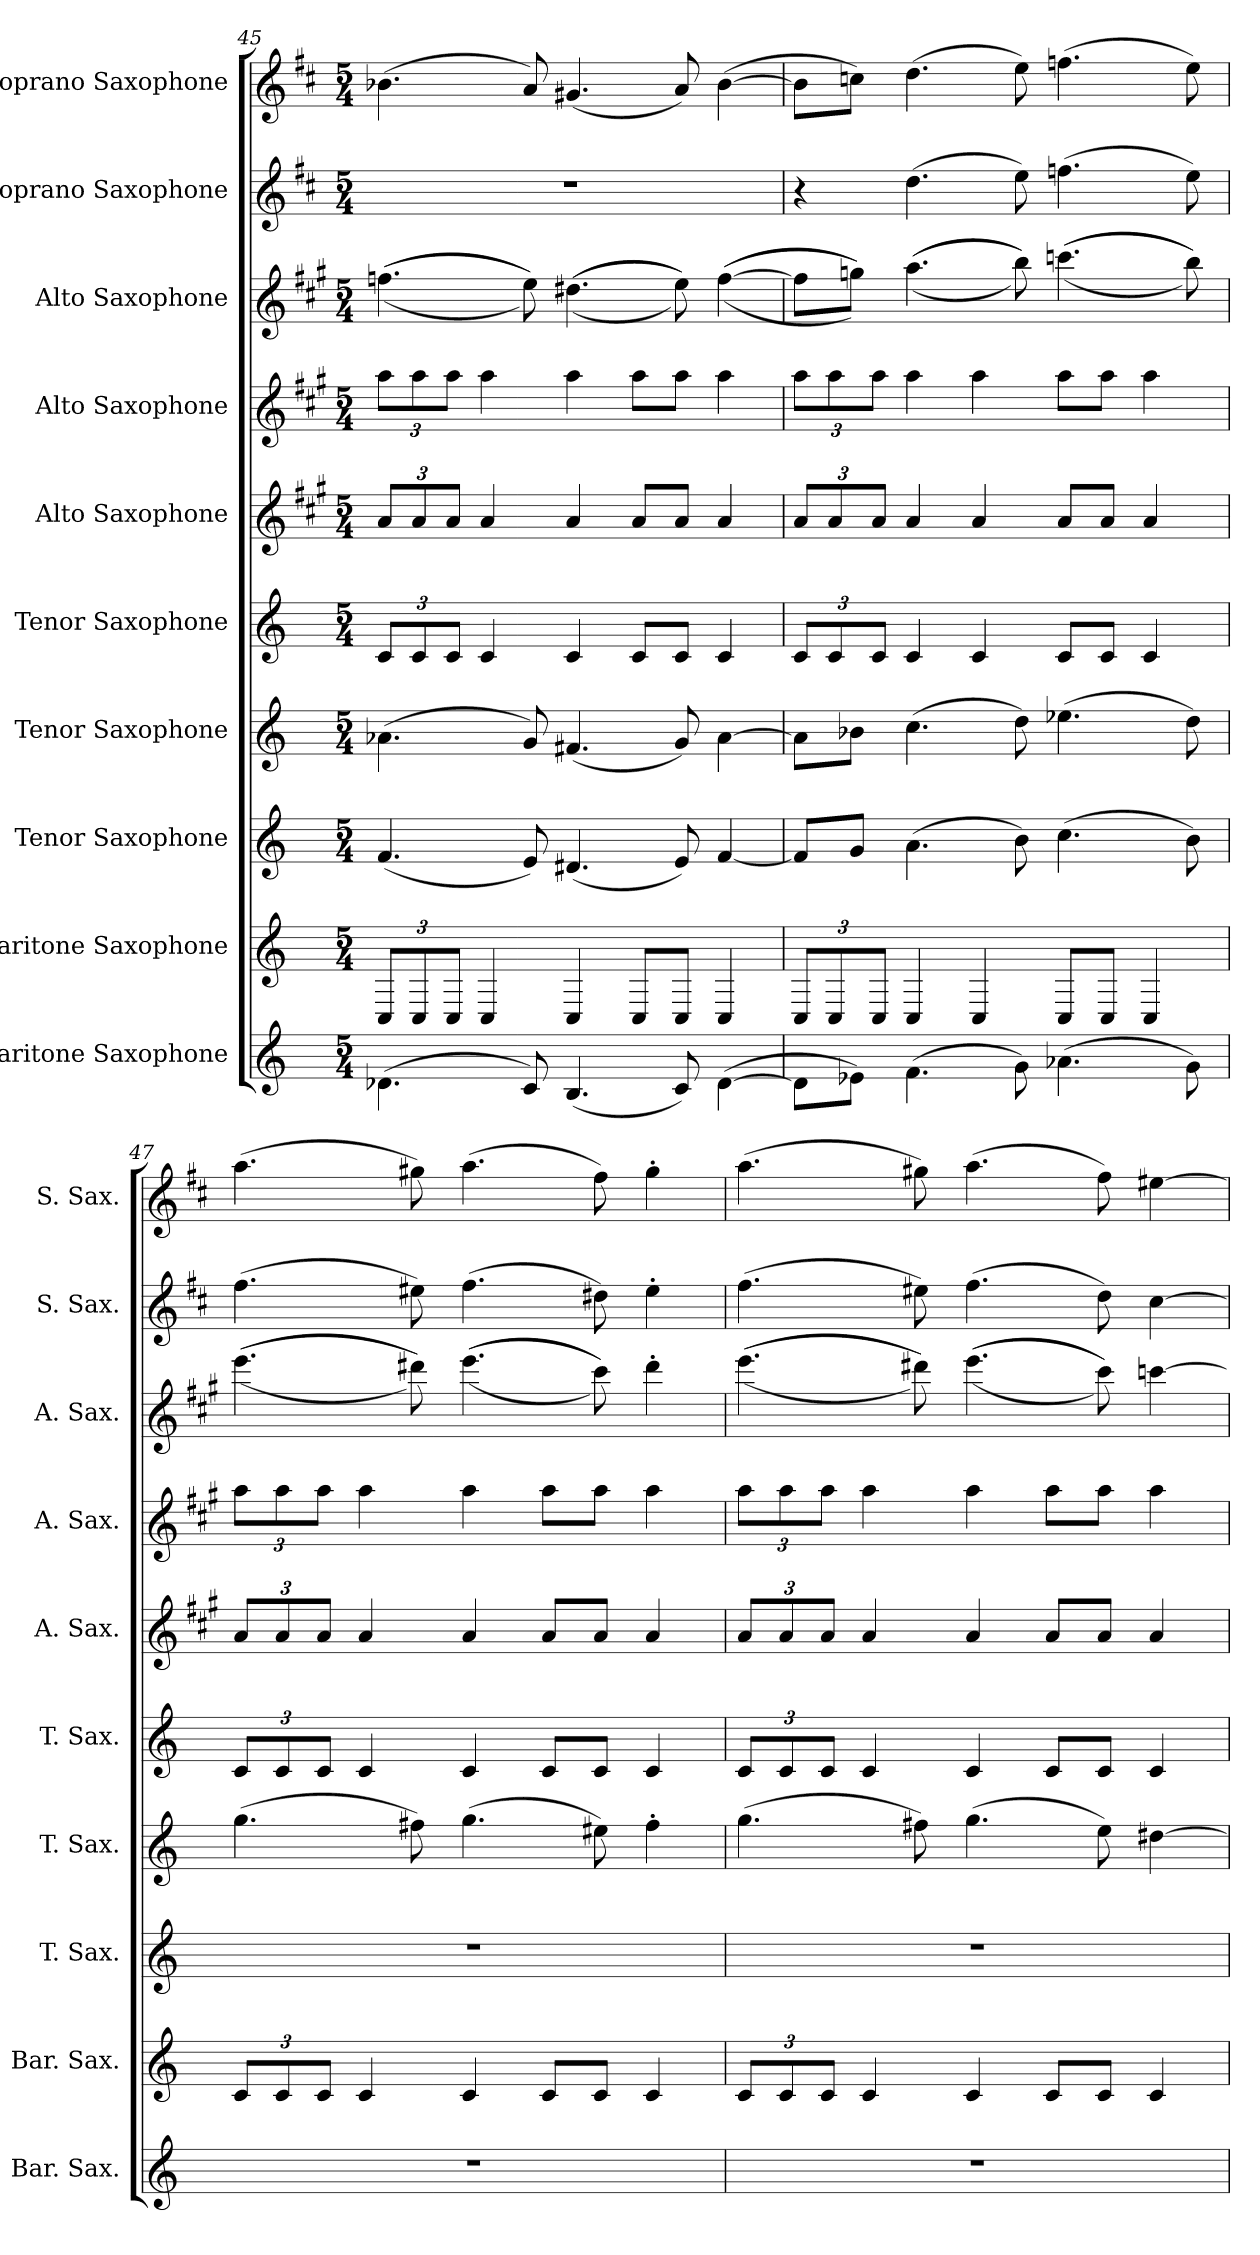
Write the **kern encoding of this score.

**kern	**kern	**kern	**kern	**kern	**kern	**kern	**kern	**dynam	**kern	**dynam	**kern	**dynam
*part10	*part9	*part8	*part7	*part6	*part5	*part4	*part3	*part3	*part2	*part2	*part1	*part1
*staff10	*staff9	*staff8	*staff7	*staff6	*staff5	*staff4	*staff3	*staff3	*staff2	*staff2	*staff1	*staff1
*I"Baritone Saxophone	*I"Baritone Saxophone	*I"Tenor Saxophone	*I"Tenor Saxophone	*I"Tenor Saxophone	*I"Alto Saxophone	*I"Alto Saxophone	*I"Alto Saxophone	*	*I"Soprano Saxophone	*	*I"Soprano Saxophone	*
*I'Bar. Sax.	*I'Bar. Sax.	*I'T. Sax.	*I'T. Sax.	*I'T. Sax.	*I'A. Sax.	*I'A. Sax.	*I'A. Sax.	*	*I'S. Sax.	*	*I'S. Sax.	*
*clefG2	*clefG2	*clefG2	*clefG2	*clefG2	*clefG2	*clefG2	*clefG2	*	*clefG2	*	*clefG2	*
*ITrd12c21	*ITrd12c21	*ITrd8c14	*ITrd8c14	*ITrd8c14	*ITrd5c9	*ITrd5c9	*ITrd5c9	*	*ITrd1c2	*	*ITrd1c2	*
*k[]	*k[]	*k[]	*k[]	*k[]	*k[]	*k[]	*k[]	*	*k[]	*	*k[]	*
*M5/4	*M5/4	*M5/4	*M5/4	*M5/4	*M5/4	*M5/4	*M5/4	*	*M5/4	*	*M5/4	*
*	*Xbrackettup	*	*	*Xbrackettup	*Xbrackettup	*Xbrackettup	*	*	*	*	*	*
=45	=45	=45	=45	=45	=45	=45	=45	=45	=45	=45	=45	=45
!	!	!	!	!	!	!	!	!LO:DY:b	!	!	!	!LO:DY:b
(4.D-X\	12CC/L	(4.F/	(4.A-X\	12C/L	12c/L	12cc\L	(((4.a-X\	other-dynamics	4%5r	.	(4.a-X\	other-dynamics
.	12CC/	.	.	12C/	12c/	12cc\	.	.	.	.	.	.
.	12CC/J	.	.	12C/J	12c/J	12cc\J	.	.	.	.	.	.
.	4CC/	.	.	4C/	4c/	4cc\	.	.	.	.	.	.
8C/)	.	8E/)	8G/)	.	.	.	8g\)))	.	.	.	8g/)	.
(4.BB/	4CC/	(4.D#X/	(4.F#X/	4C/	4c/	4cc\	(((4.f#X\	.	.	.	(4.f#X/	.
.	8CC/L	.	.	8C/L	8c/L	8cc\L	.	.	.	.	.	.
8C/)	8CC/J	8E/)	8G/)	8C/J	8c/J	8cc\J	8g\)))	.	.	.	8g/)	.
([4D-\	4CC/	[4F/	[4A-\	4C/	4c/	4cc\	((([4a-\	.	.	.	([4a-\	.
=46	=46	=46	=46	=46	=46	=46	=46	=46	=46	=46	=46	=46
8D-\L]	12CC/L	8F/L]	8A-\L]	12C/L	12c/L	12cc\L	8a-\L]	.	4r	.	8a-\L]	.
.	12CC/	.	.	12C/	12c/	12cc\	.	.	.	.	.	.
8E-X\J)	.	8G/J	8B-X\J	.	.	.	8b-X\J)))	.	.	.	8b-X\J)	.
.	12CC/J	.	.	12C/J	12c/J	12cc\J	.	.	.	.	.	.
!	!	!	!	!	!	!	!	!	!	!LO:DY:b	!	!
(4.F\	4CC/	(4.A\	(4.c\	4C/	4c/	4cc\	(((4.cc\	.	(4.cc\	other-dynamics	(4.cc\	.
.	4CC/	.	.	4C/	4c/	4cc\	.	.	.	.	.	.
8G\)	.	8B\)	8d\)	.	.	.	8dd\)))	.	8dd\)	.	8dd\)	.
(4.A-X\	8CC/L	(4.c\	(4.e-X\	8C/L	8c/L	8cc\L	(((4.ee-X\	.	(4.ee-X\	.	(4.ee-X\	.
.	8CC/J	.	.	8C/J	8c/J	8cc\J	.	.	.	.	.	.
.	4CC/	.	.	4C/	4c/	4cc\	.	.	.	.	.	.
8G\)	.	8B\)	8d\)	.	.	.	8dd\)))	.	8dd\)	.	8dd\)	.
!!LO:PB:g=z
=47	=47	=47	=47	=47	=47	=47	=47	=47	=47	=47	=47	=47
4%5r	12C/L	4%5r	(4.g\	12C/L	12c/L	12cc\L	(((4.gg\	.	(4.ee\	.	(4.gg\	.
.	12C/	.	.	12C/	12c/	12cc\	.	.	.	.	.	.
.	12C/J	.	.	12C/J	12c/J	12cc\J	.	.	.	.	.	.
.	4C/	.	.	4C/	4c/	4cc\	.	.	.	.	.	.
.	.	.	8f#X\)	.	.	.	8ff#X\)))	.	8dd#X\)	.	8ff#X\)	.
.	4C/	.	(4.g\	4C/	4c/	4cc\	(((4.gg\	.	(4.ee\	.	(4.gg\	.
.	8C/L	.	.	8C/L	8c/L	8cc\L	.	.	.	.	.	.
.	8C/J	.	8e#X\)	8C/J	8c/J	8cc\J	8ee\)))	.	8cc#X\)	.	8ee\)	.
.	4C/	.	4f#'\	4C/	4c/	4cc\	4ff#'\	.	4dd#'\	.	4ff#'\	.
=48	=48	=48	=48	=48	=48	=48	=48	=48	=48	=48	=48	=48
4%5r	12C/L	4%5r	(4.g\	12C/L	12c/L	12cc\L	(((4.gg\	.	(4.ee\	.	(4.gg\	.
.	12C/	.	.	12C/	12c/	12cc\	.	.	.	.	.	.
.	12C/J	.	.	12C/J	12c/J	12cc\J	.	.	.	.	.	.
.	4C/	.	.	4C/	4c/	4cc\	.	.	.	.	.	.
.	.	.	8f#X\)	.	.	.	8ff#X\)))	.	8dd#X\)	.	8ff#X\)	.
.	4C/	.	(4.g\	4C/	4c/	4cc\	(((4.gg\	.	(4.ee\	.	(4.gg\	.
.	8C/L	.	.	8C/L	8c/L	8cc\L	.	.	.	.	.	.
.	8C/J	.	8e\)	8C/J	8c/J	8cc\J	8ee\)))	.	8cc\)	.	8ee\)	.
.	4C/	.	[4d#X\	4C/	4c/	4cc\	[4ee-X\	.	[4b\	.	[4dd#X\	.
=	=	=	=	=	=	=	=	=	=	=	=	=
*-	*-	*-	*-	*-	*-	*-	*-	*-	*-	*-	*-	*-
